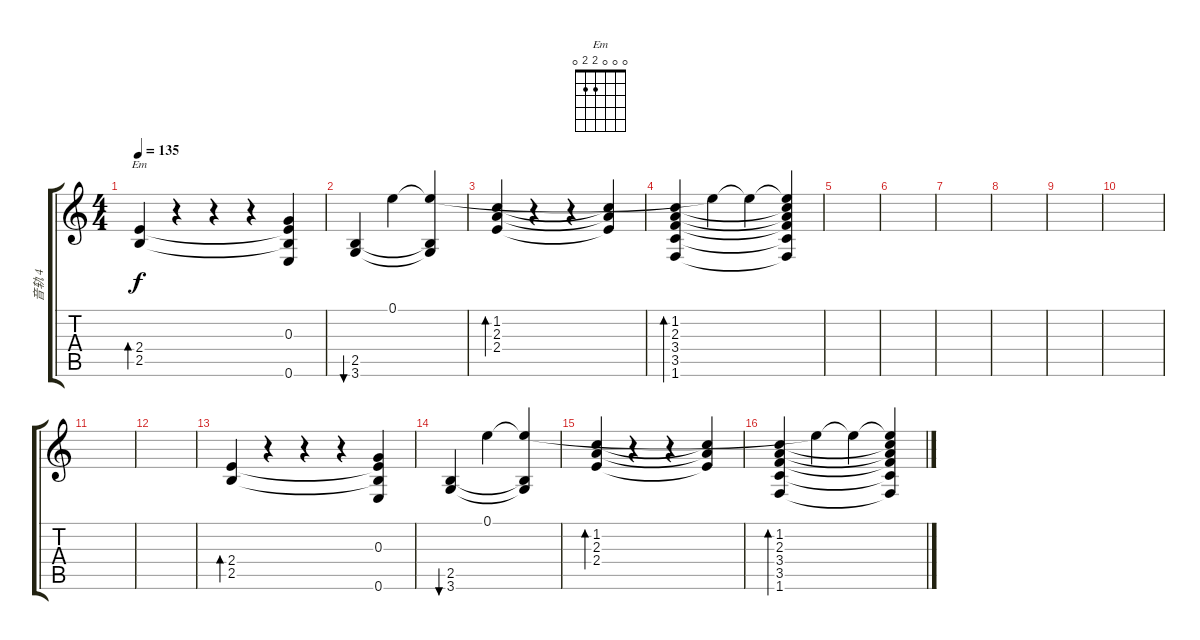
\track ("音轨 4" "音轨 4") {instrument overdrivenguitar}
\staff {score tabs}
\tuning (E4 B3 G3 D3 A2 E2) {hide}
\chord ("Em" 0 0 0 2 2 0)
\ts (4 4)
\tempo 135
\clef g2
\ks c
(2.4 2.5).4{bd 60 ch "Em" dy f instrument overdrivenguitar} r.4 r.4 r.4 (0.3 2.4{t} 2.5{t} 0.6).4 |
(2.5 3.6).4{bu 60} 0.1.4 (0.1{t} 2.5{t} 3.6{t}).4 |
(1.2 2.3 2.4).4{bd 60} r.4 r.4 (1.2{t} 2.3{t} 2.4{t}).4 |
(1.2 2.3 3.4 3.5 1.6).4{bd 60} 0.1{t}.4 0.1{t}.4 (0.1{t} 1.2{t} 2.3{t} 3.4{t} 3.5{t} 1.6{t}).4 |
|
|
|
|
|
|
|
|
(2.4 2.5).4{bd 60} r.4 r.4 r.4 (0.3 2.4{t} 2.5{t} 0.6).4 |
(2.5 3.6).4{bu 60} 0.1.4 (0.1{t} 2.5{t} 3.6{t}).4 |
(1.2 2.3 2.4).4{bd 60} r.4 r.4 (1.2{t} 2.3{t} 2.4{t}).4 |
(1.2 2.3 3.4 3.5 1.6).4{bd 60} 0.1{t}.4 0.1{t}.4 (0.1{t} 1.2{t} 2.3{t} 3.4{t} 3.5{t} 1.6{t}).4
